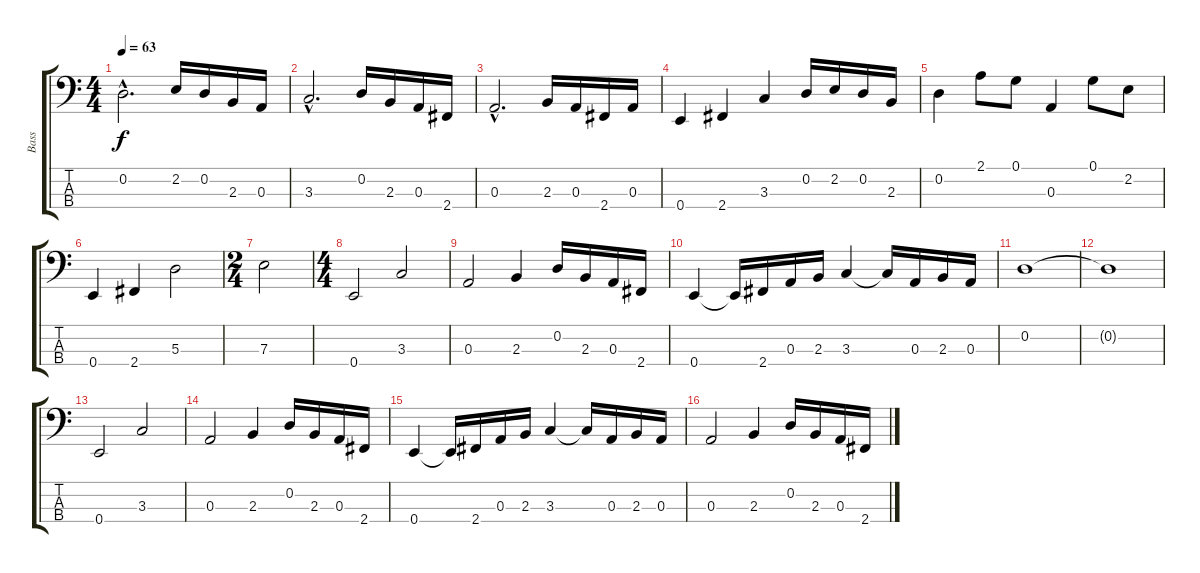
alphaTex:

\track ("Bass" "Bass") {instrument electricbassfinger}
\staff {score tabs}
\tuning (G2 D2 A1 E1) {hide}
\ts (4 4)
\tempo 63
\clef f4
\ks c
0.2{hac}.2{d dy f} 2.2.16 0.2.16 2.3.16 0.3.16 |
3.3{hac}.2{d} 0.2.16 2.3.16 0.3.16 2.4.16 |
0.3{hac}.2{d} 2.3.16 0.3.16 2.4.16 0.3.16 |
0.4.4 2.4.4 3.3.4 0.2.16 2.2.16 0.2.16 2.3.16 |
0.2.4 2.1.8 0.1.8 0.3.4 0.1.8 2.2.8 |
0.4.4 2.4.4 5.3.2 |
\ts (2 4)
7.3.2 |
\ts (4 4)
0.4.2 3.3.2 |
0.3.2 2.3.4 0.2.16 2.3.16 0.3.16 2.4.16 |
0.4.4 0.4{t}.16 2.4.16 0.3.16 2.3.16 3.3.4 3.3{t}.16 0.3.16 2.3.16 0.3.16 |
0.2.1 |
0.2{t}.1 |
0.4.2 3.3.2 |
0.3.2 2.3.4 0.2.16 2.3.16 0.3.16 2.4.16 |
0.4.4 0.4{t}.16 2.4.16 0.3.16 2.3.16 3.3.4 3.3{t}.16 0.3.16 2.3.16 0.3.16 |
0.3.2 2.3.4 0.2.16 2.3.16 0.3.16 2.4.16
